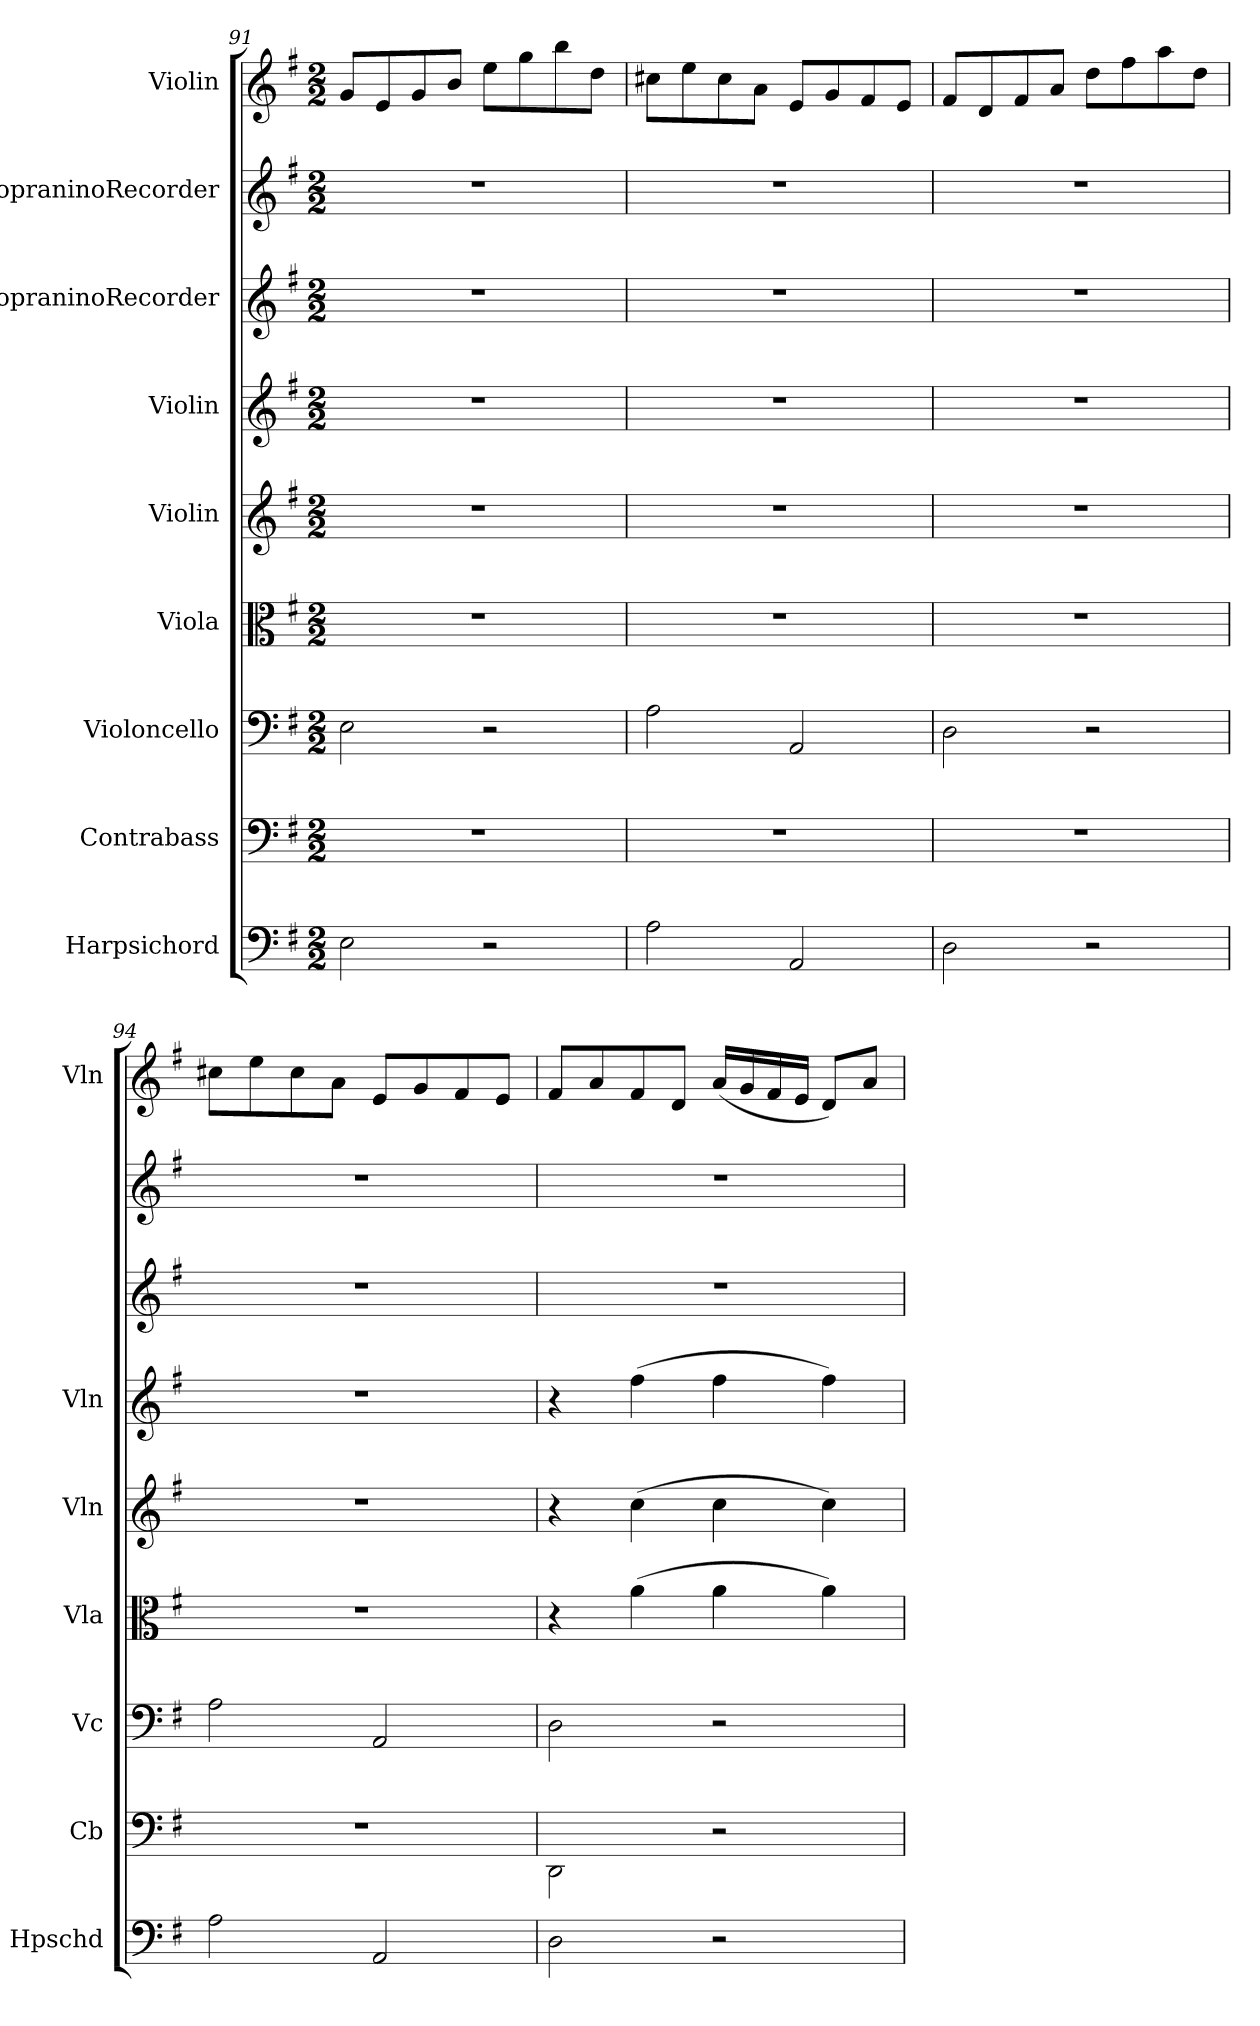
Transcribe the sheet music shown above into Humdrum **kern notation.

**kern	**kern	**kern	**kern	**kern	**kern	**kern	**kern	**kern
*part9	*part8	*part7	*part6	*part5	*part4	*part3	*part2	*part1
*staff9	*staff8	*staff7	*staff6	*staff5	*staff4	*staff3	*staff2	*staff1
*I"Harpsichord	*I"Contrabass	*I"Violoncello	*I"Viola	*I"Violin	*I"Violin	*I"SopraninoRecorder	*I"SopraninoRecorder	*I"Violin
*I'Hpschd	*I'Cb	*I'Vc	*I'Vla	*I'Vln	*I'Vln	*	*	*I'Vln
*clefF4	*clefF4	*clefF4	*clefC3	*clefG2	*clefG2	*clefG2	*clefG2	*clefG2
*k[f#]	*k[f#]	*k[f#]	*k[f#]	*k[f#]	*k[f#]	*k[f#]	*k[f#]	*k[f#]
*G:	*G:	*G:	*G:	*G:	*G:	*G:	*G:	*G:
*M2/2	*M2/2	*M2/2	*M2/2	*M2/2	*M2/2	*M2/2	*M2/2	*M2/2
=91	=91	=91	=91	=91	=91	=91	=91	=91
2E\	1r	2E\	1r	1r	1r	1r	1r	8g/L
.	.	.	.	.	.	.	.	8e/
.	.	.	.	.	.	.	.	8g/
.	.	.	.	.	.	.	.	8b/J
2r	.	2r	.	.	.	.	.	8ee\L
.	.	.	.	.	.	.	.	8gg\
.	.	.	.	.	.	.	.	8bb\
.	.	.	.	.	.	.	.	8dd\J
=92	=92	=92	=92	=92	=92	=92	=92	=92
2A\	1r	2A\	1r	1r	1r	1r	1r	8cc#X\L
.	.	.	.	.	.	.	.	8ee\
.	.	.	.	.	.	.	.	8cc#\
.	.	.	.	.	.	.	.	8a\J
2AA/	.	2AA/	.	.	.	.	.	8e/L
.	.	.	.	.	.	.	.	8g/
.	.	.	.	.	.	.	.	8f#/
.	.	.	.	.	.	.	.	8e/J
=93	=93	=93	=93	=93	=93	=93	=93	=93
2D\	1r	2D\	1r	1r	1r	1r	1r	8f#/L
.	.	.	.	.	.	.	.	8d/
.	.	.	.	.	.	.	.	8f#/
.	.	.	.	.	.	.	.	8a/J
2r	.	2r	.	.	.	.	.	8dd\L
.	.	.	.	.	.	.	.	8ff#\
.	.	.	.	.	.	.	.	8aa\
.	.	.	.	.	.	.	.	8dd\J
=94	=94	=94	=94	=94	=94	=94	=94	=94
2A\	1r	2A\	1r	1r	1r	1r	1r	8cc#X\L
.	.	.	.	.	.	.	.	8ee\
.	.	.	.	.	.	.	.	8cc#\
.	.	.	.	.	.	.	.	8a\J
2AA/	.	2AA/	.	.	.	.	.	8e/L
.	.	.	.	.	.	.	.	8g/
.	.	.	.	.	.	.	.	8f#/
.	.	.	.	.	.	.	.	8e/J
=95	=95	=95	=95	=95	=95	=95	=95	=95
2D\	2DD\	2D\	4r	4r	4r	1r	1r	8f#/L
.	.	.	.	.	.	.	.	8a/
.	.	.	(4a\	(4cc\	(4ff#\	.	.	8f#/
.	.	.	.	.	.	.	.	8d/J
2r	2r	2r	4a\	4cc\	4ff#\	.	.	(16a/LL
.	.	.	.	.	.	.	.	16g/
.	.	.	.	.	.	.	.	16f#/
.	.	.	.	.	.	.	.	16e/JJ
.	.	.	4a\)	4cc\)	4ff#\)	.	.	8d/L)
.	.	.	.	.	.	.	.	8a/J
=	=	=	=	=	=	=	=	=
*-	*-	*-	*-	*-	*-	*-	*-	*-
